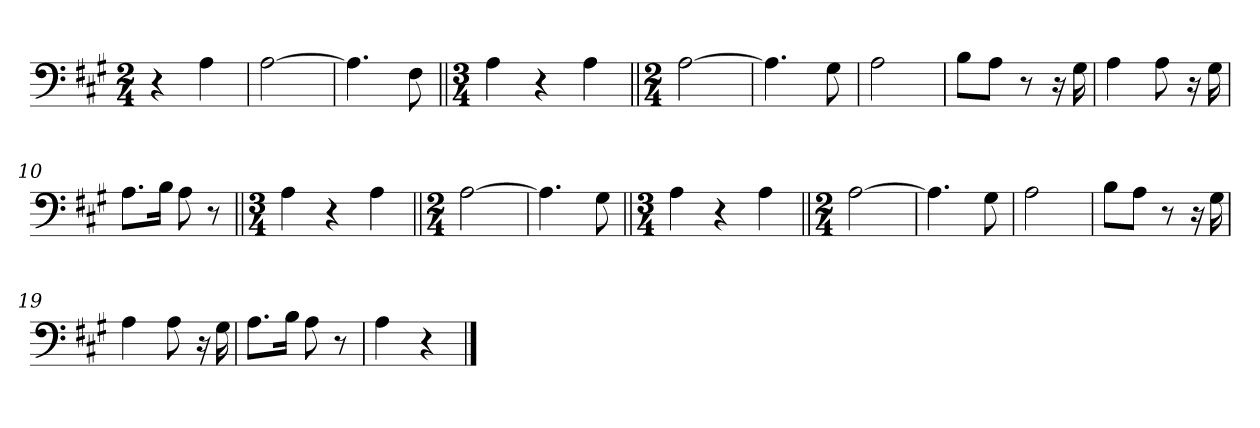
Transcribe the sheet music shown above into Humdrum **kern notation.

**kern
*part1
*staff1
*clefF4
*k[f#c#g#]
*M2/4
=1
4r
4A\
=2
[2A\
=3
4.A\]
8F#\
=4||
*M3/4
4A\
4r
4A\
=5||
*M2/4
[2A\
=6
4.A\]
8G#\
=7
2A\
=8
8B\L
8A\J
8r
16r
16G#\
=9
4A\
8A\
16r
16G#\
=10
8.A\L
16B\Jk
8A\
8r
=11||
*M3/4
4A\
4r
4A\
=12||
*M2/4
[2A\
=13
4.A\]
8G#\
=14||
*M3/4
4A\
4r
4A\
=15||
*M2/4
[2A\
=16
4.A\]
8G#\
=17
2A\
=18
8B\L
8A\J
8r
16r
16G#\
=19
4A\
8A\
16r
16G#\
=20
8.A\L
16B\Jk
8A\
8r
=21
4A\
4r
==
*-
